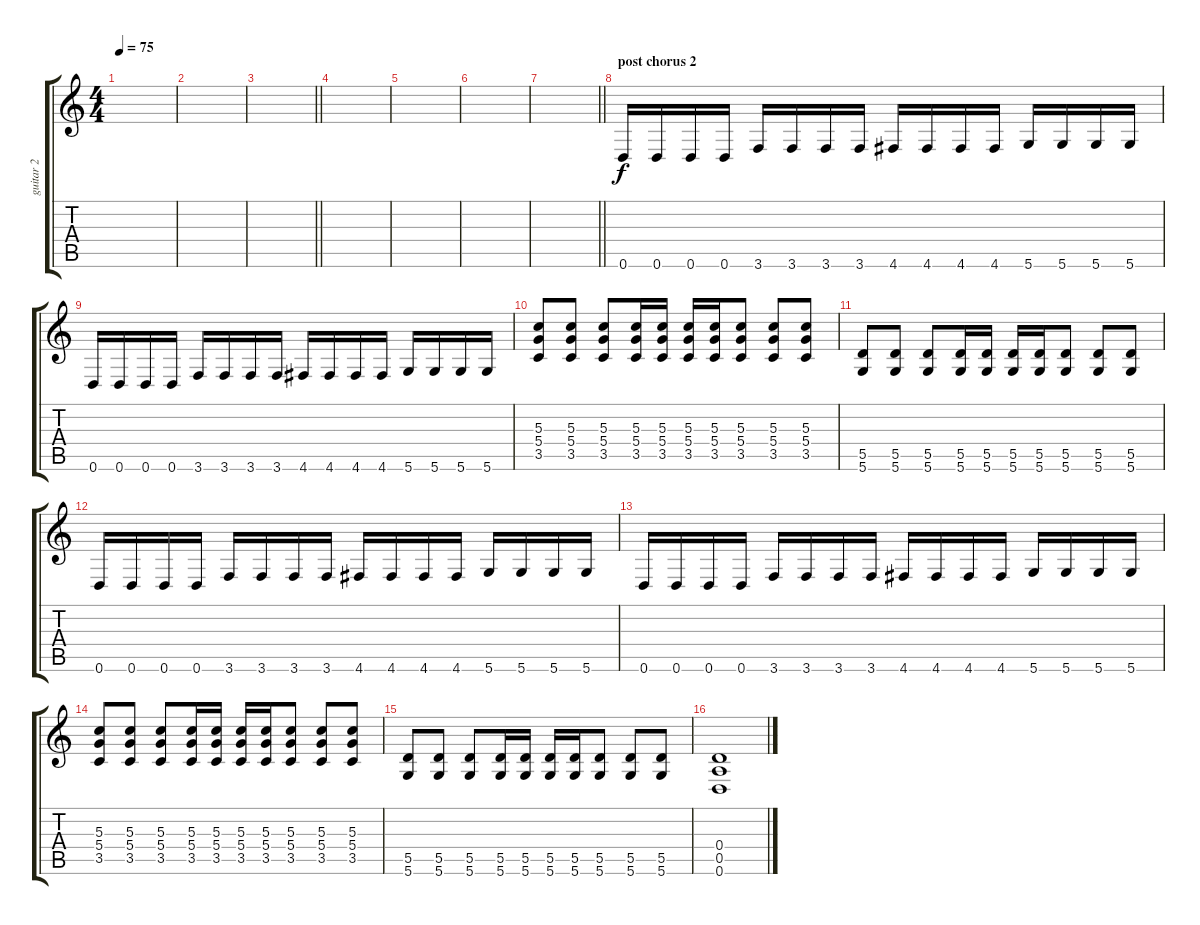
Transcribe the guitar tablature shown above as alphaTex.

\track ("guitar 2" "guitar 2") {instrument overdrivenguitar}
\staff {score tabs}
\tuning (E4 B3 G3 D3 A2 D2) {hide}
\ts (4 4)
\tempo 75
\clef g2
\ks c
|
|
\barLineRight lightlight
|
|
|
|
\barLineRight lightlight
|
\section ("" "post chorus 2")
0.6.16{volume 11 instrument distortionguitar} 0.6.16 0.6.16 0.6.16 3.6.16 3.6.16 3.6.16 3.6.16 4.6.16 4.6.16 4.6.16 4.6.16 5.6.16 5.6.16 5.6.16 5.6.16 |
0.6.16 0.6.16 0.6.16 0.6.16 3.6.16 3.6.16 3.6.16 3.6.16 4.6.16 4.6.16 4.6.16 4.6.16 5.6.16 5.6.16 5.6.16 5.6.16 |
(5.3 5.4 3.5).8 (5.3 5.4 3.5).8 (5.3 5.4 3.5).8 (5.3 5.4 3.5).16 (5.3 5.4 3.5).16 (5.3 5.4 3.5).16 (5.3 5.4 3.5).16 (5.3 5.4 3.5).8 (5.3 5.4 3.5).8 (5.3 5.4 3.5).8 |
(5.5 5.6).8 (5.5 5.6).8 (5.5 5.6).8 (5.5 5.6).16 (5.5 5.6).16 (5.5 5.6).16 (5.5 5.6).16 (5.5 5.6).8 (5.5 5.6).8 (5.5 5.6).8 |
0.6.16 0.6.16 0.6.16 0.6.16 3.6.16 3.6.16 3.6.16 3.6.16 4.6.16 4.6.16 4.6.16 4.6.16 5.6.16 5.6.16 5.6.16 5.6.16 |
0.6.16 0.6.16 0.6.16 0.6.16 3.6.16 3.6.16 3.6.16 3.6.16 4.6.16 4.6.16 4.6.16 4.6.16 5.6.16 5.6.16 5.6.16 5.6.16 |
(5.3 5.4 3.5).8 (5.3 5.4 3.5).8 (5.3 5.4 3.5).8 (5.3 5.4 3.5).16 (5.3 5.4 3.5).16 (5.3 5.4 3.5).16 (5.3 5.4 3.5).16 (5.3 5.4 3.5).8 (5.3 5.4 3.5).8 (5.3 5.4 3.5).8 |
(5.5 5.6).8 (5.5 5.6).8 (5.5 5.6).8 (5.5 5.6).16 (5.5 5.6).16 (5.5 5.6).16 (5.5 5.6).16 (5.5 5.6).8 (5.5 5.6).8 (5.5 5.6).8 |
(0.4 0.5 0.6).1
